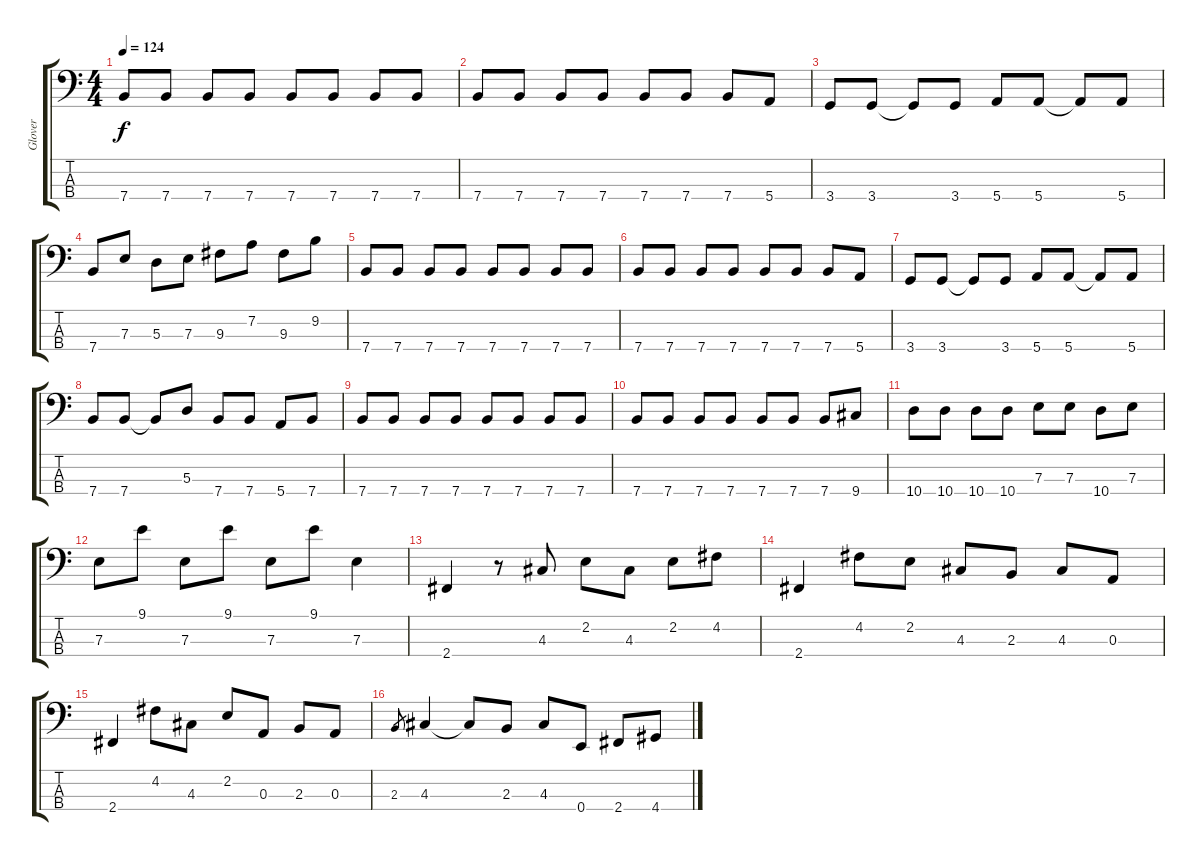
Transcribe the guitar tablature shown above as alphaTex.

\track ("Glover" "Glover") {instrument electricbassfinger}
\staff {score tabs}
\tuning (G2 D2 A1 E1) {hide}
\ts (4 4)
\tempo 124
\clef f4
\ks c
7.4.8{dy f} 7.4.8 7.4.8 7.4.8 7.4.8 7.4.8 7.4.8 7.4.8 |
7.4.8 7.4.8 7.4.8 7.4.8 7.4.8 7.4.8 7.4.8 5.4.8 |
3.4.8 3.4.8 3.4{t}.8 3.4.8 5.4.8 5.4.8 5.4{t}.8 5.4.8 |
7.4.8 7.3.8 5.3.8 7.3.8 9.3.8 7.2.8 9.3.8 9.2.8 |
7.4.8 7.4.8 7.4.8 7.4.8 7.4.8 7.4.8 7.4.8 7.4.8 |
7.4.8 7.4.8 7.4.8 7.4.8 7.4.8 7.4.8 7.4.8 5.4.8 |
3.4.8 3.4.8 3.4{t}.8 3.4.8 5.4.8 5.4.8 5.4{t}.8 5.4.8 |
7.4.8 7.4.8 7.4{t}.8 5.3.8 7.4.8 7.4.8 5.4.8 7.4.8 |
7.4.8 7.4.8 7.4.8 7.4.8 7.4.8 7.4.8 7.4.8 7.4.8 |
7.4.8 7.4.8 7.4.8 7.4.8 7.4.8 7.4.8 7.4.8 9.4.8 |
10.4.8 10.4.8 10.4.8 10.4.8 7.3.8 7.3.8 10.4.8 7.3.8 |
7.3.8 9.1.8 7.3.8 9.1.8 7.3.8 9.1.8 7.3.4 |
2.4.4 r.8 4.3.8 2.2.8 4.3.8 2.2.8 4.2.8 |
2.4.4 4.2.8 2.2.8 4.3.8 2.3.8 4.3.8 0.3.8 |
2.4.4 4.2.8 4.3.8 2.2.8 0.3.8 2.3.8 0.3.8 |
2.3.8{gr} 4.3.4 4.3{t}.8 2.3.8 4.3.8 0.4.8 2.4.8 4.4.8
